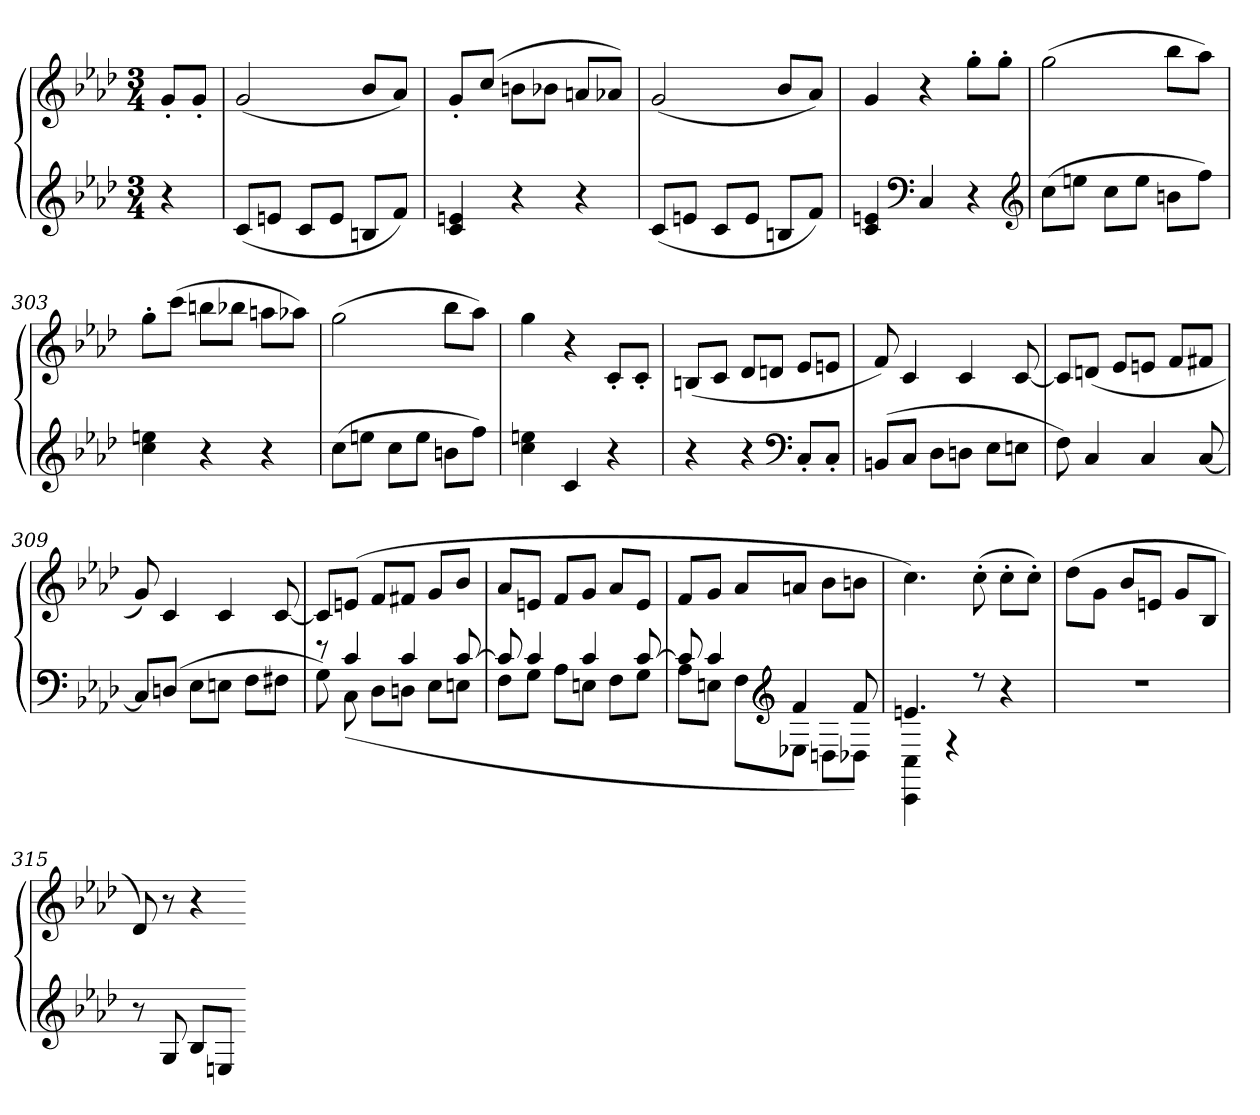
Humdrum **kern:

**kern	**kern
*part1	*part1
*staff2	*staff1
*clefG2	*clefG2
*k[b-e-a-d-]	*k[b-e-a-d-]
*f:	*f:
*M3/4	*M3/4
=	=
4r	8g'L
.	8g'J
=298	=298
(8cL	(2g
8enJ	.
8cL	.
8eJ	.
8BnL	8b-L
8fJ)	8a-J)
=299	=299
4c 4en	8g'L
.	(8ccJ
4r	8bnL
.	8b-XJ
4r	8anL
.	8a-XJ)
=300	=300
(8cL	(2g
8enJ	.
8cL	.
8eJ	.
8BnL	8b-L
8fJ)	8a-J)
=301	=301
4c 4en	4g
*clefF4	*
4C	4r
4r	8gg'L
.	8gg'J
*clefG2	*
=302	=302
(8ccL	(2gg
8eenJ	.
8ccL	.
8eeJ	.
8bnL	8bb-L
8ffJ)	8aa-J)
=303	=303
4cc 4een	8gg'L
.	(8cccJ
4r	8bbnL
.	8bb-XJ
4r	8aanL
.	8aa-XJ)
=304	=304
(8ccL	(2gg
8eenJ	.
8ccL	.
8eeJ	.
8bnL	8bb-L
8ffJ)	8aa-J)
=305	=305
4cc 4een	4gg
4c	4r
4r	8c'L
.	8c'J
=306	=306
4r	(8BnL
.	8cJ
4r	8d-L
.	8dnJ
*clefF4	*
8C'L	8e-L
8C'J	8enJ
=307	=307
(8BBnL	8f)
8CJ	4c
8D-L	.
8DnJ	4c
8E-L	.
8EnJ	[8c
=308	=308
8F)	8cL]
4C	(8dnJ
.	8e-L
4C	8enJ
.	8fL
[8C	8f#XJ
=309	=309
8CL]	8g)
(8DnJ	4c
8E-L	.
8EnJ	4c
8FL	.
8F#XJ	[8c
=310	=310
*^	*
8r	8G)	8cL]
4c	(8C	(8enJ
.	8D-L	8fL
4c	8DnJ	8f#XJ
.	8E-L	8gL
[8c	8EnJ	8b-J
=311	=311	=311
8c]	8FL	8a-L
4c	8GJ	8enJ
.	8A-L	8fL
4c	8EnJ	8gJ
.	8FL	8a-L
[8c	8GJ	8eJ
=312	=312	=312
8c]	8A-L	8fL
4c	8EnJ	8gJ
.	8FL	8a-L
*clefG2	*	*
4f	8E-XJ	8anJ
.	8DnL	8b-L
8f	8D-XJ)	8bnJ
=313	=313	=313
4.en	4CC 4C	4.cc)
.	4r	.
8r	.	(8cc'
4r	4ryy	8cc'L
.	.	8cc'J)
*v	*v	*
=314	=314
2.r	(8dd-L
.	8gJ
.	8b-L
.	8enJ
.	8gL
.	8B-J
=315	=315
8r	8d-)
8G	8r
8B-L	4r
8EnJ	.
=-	=-
*-	*-
